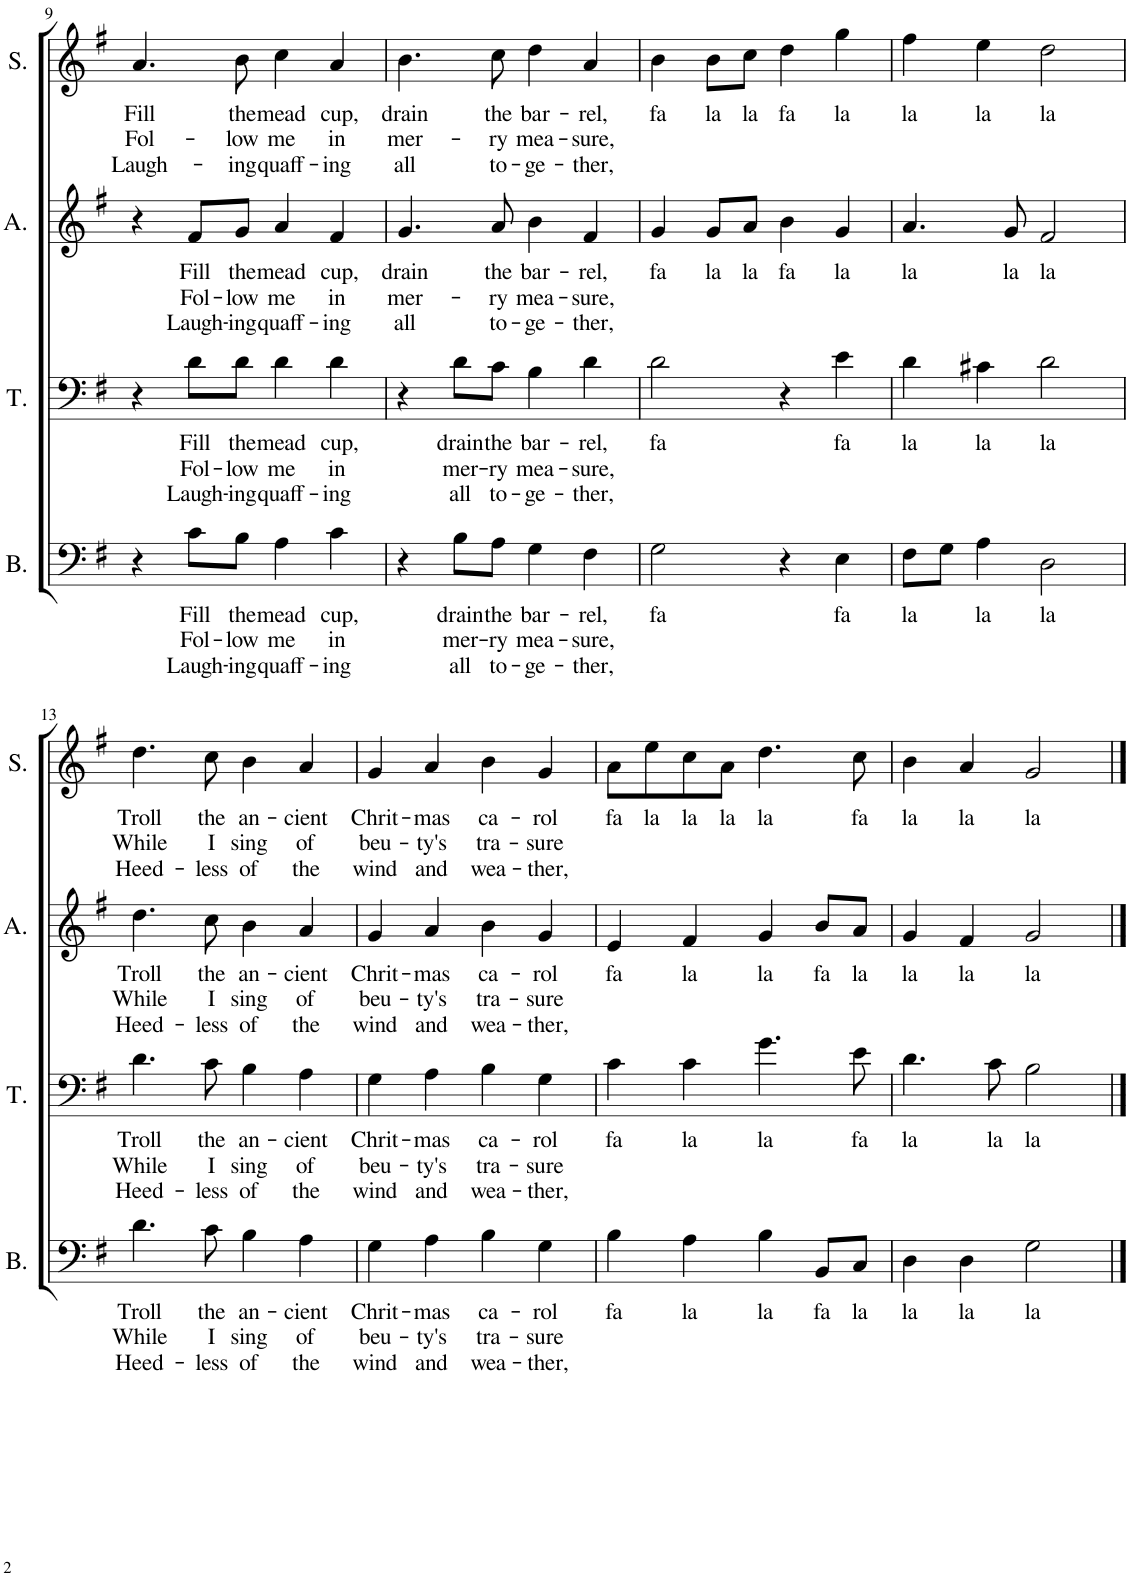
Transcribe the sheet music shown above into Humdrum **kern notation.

**kern	**text	**text	**text	**kern	**text	**text	**text	**kern	**text	**text	**text	**kern	**text	**text	**text
*part4	*part4	*part4	*part4	*part3	*part3	*part3	*part3	*part2	*part2	*part2	*part2	*part1	*part1	*part1	*part1
*staff4	*staff4	*staff4	*staff4	*staff3	*staff3	*staff3	*staff3	*staff2	*staff2	*staff2	*staff2	*staff1	*staff1	*staff1	*staff1
*I"Bass	*	*	*	*I"Tenor	*	*	*	*I"Alto	*	*	*	*I"Soprano	*	*	*
*I'B.	*	*	*	*I'T.	*	*	*	*I'A.	*	*	*	*I'S.	*	*	*
!!LO:PB:g=z
*clefF4	*	*	*	*clefF4	*	*	*	*clefG2	*	*	*	*clefG2	*	*	*
*k[f#]	*	*	*	*k[f#]	*	*	*	*k[f#]	*	*	*	*k[f#]	*	*	*
*M2/2	*	*	*	*M2/2	*	*	*	*M2/2	*	*	*	*M2/2	*	*	*
=9	=9	=9	=9	=9	=9	=9	=9	=9	=9	=9	=9	=9	=9	=9	=9
!	!	!	!	!	!	!	!	!	!	!	!	!	!LO:LY:b	!LO:LY:b	!LO:LY:b
4r	.	.	.	4r	.	.	.	4r	.	.	.	4.a/	Fill	Fol-	Laugh-
!	!LO:LY:b	!LO:LY:b	!LO:LY:b	!	!LO:LY:b	!LO:LY:b	!LO:LY:b	!	!LO:LY:b	!LO:LY:b	!LO:LY:b	!	!	!	!
8c\L	Fill	Fol-	Laugh-	8d\L	Fill	Fol-	Laugh-	8f#/L	Fill	Fol-	Laugh-	.	.	.	.
!	!LO:LY:b	!LO:LY:b	!LO:LY:b	!	!LO:LY:b	!LO:LY:b	!LO:LY:b	!	!LO:LY:b	!LO:LY:b	!LO:LY:b	!	!LO:LY:b	!LO:LY:b	!LO:LY:b
8B\J	the	-low	-ing	8d\J	the	-low	-ing	8g/J	the	-low	-ing	8b\	the	-low	-ing
!	!LO:LY:b	!LO:LY:b	!LO:LY:b	!	!LO:LY:b	!LO:LY:b	!LO:LY:b	!	!LO:LY:b	!LO:LY:b	!LO:LY:b	!	!LO:LY:b	!LO:LY:b	!LO:LY:b
4A\	mead	me	quaff-	4d\	mead	me	quaff-	4a/	mead	me	quaff-	4cc\	mead	me	quaff-
!	!LO:LY:b	!LO:LY:b	!LO:LY:b	!	!LO:LY:b	!LO:LY:b	!LO:LY:b	!	!LO:LY:b	!LO:LY:b	!LO:LY:b	!	!LO:LY:b	!LO:LY:b	!LO:LY:b
4c\	cup,	in	-ing	4d\	cup,	in	-ing	4f#/	cup,	in	-ing	4a/	cup,	in	-ing
=10	=10	=10	=10	=10	=10	=10	=10	=10	=10	=10	=10	=10	=10	=10	=10
!	!	!	!	!	!	!	!	!	!LO:LY:b	!LO:LY:b	!LO:LY:b	!	!LO:LY:b	!LO:LY:b	!LO:LY:b
4r	.	.	.	4r	.	.	.	4.g/	drain	mer-	all	4.b\	drain	mer-	all
!	!LO:LY:b	!LO:LY:b	!LO:LY:b	!	!LO:LY:b	!LO:LY:b	!LO:LY:b	!	!	!	!	!	!	!	!
8B\L	drain	mer-	all	8d\L	drain	mer-	all	.	.	.	.	.	.	.	.
!	!LO:LY:b	!LO:LY:b	!LO:LY:b	!	!LO:LY:b	!LO:LY:b	!LO:LY:b	!	!LO:LY:b	!LO:LY:b	!LO:LY:b	!	!LO:LY:b	!LO:LY:b	!LO:LY:b
8A\J	the	-ry	to-	8c\J	the	-ry	to-	8a/	the	-ry	to-	8cc\	the	-ry	to-
!	!LO:LY:b	!LO:LY:b	!LO:LY:b	!	!LO:LY:b	!LO:LY:b	!LO:LY:b	!	!LO:LY:b	!LO:LY:b	!LO:LY:b	!	!LO:LY:b	!LO:LY:b	!LO:LY:b
4G\	bar-	mea-	-ge-	4B\	bar-	mea-	-ge-	4b\	bar-	mea-	-ge-	4dd\	bar-	mea-	-ge-
!	!LO:LY:b	!LO:LY:b	!LO:LY:b	!	!LO:LY:b	!LO:LY:b	!LO:LY:b	!	!LO:LY:b	!LO:LY:b	!LO:LY:b	!	!LO:LY:b	!LO:LY:b	!LO:LY:b
4F#\	-rel,	-sure,	-ther,	4d\	-rel,	-sure,	-ther,	4f#/	-rel,	-sure,	-ther,	4a/	-rel,	-sure,	-ther,
=11	=11	=11	=11	=11	=11	=11	=11	=11	=11	=11	=11	=11	=11	=11	=11
!	!LO:LY:b	!	!	!	!LO:LY:b	!	!	!	!LO:LY:b	!	!	!	!LO:LY:b	!	!
2G\	fa	.	.	2d\	fa	.	.	4g/	fa	.	.	4b\	fa	.	.
!	!	!	!	!	!	!	!	!	!LO:LY:b	!	!	!	!LO:LY:b	!	!
.	.	.	.	.	.	.	.	8g/L	la	.	.	8b\L	la	.	.
!	!	!	!	!	!	!	!	!	!LO:LY:b	!	!	!	!LO:LY:b	!	!
.	.	.	.	.	.	.	.	8a/J	la	.	.	8cc\J	la	.	.
!	!	!	!	!	!	!	!	!	!LO:LY:b	!	!	!	!LO:LY:b	!	!
4r	.	.	.	4r	.	.	.	4b\	fa	.	.	4dd\	fa	.	.
!	!LO:LY:b	!	!	!	!LO:LY:b	!	!	!	!LO:LY:b	!	!	!	!LO:LY:b	!	!
4E\	fa	.	.	4e\	fa	.	.	4g/	la	.	.	4gg\	la	.	.
=12	=12	=12	=12	=12	=12	=12	=12	=12	=12	=12	=12	=12	=12	=12	=12
!	!LO:LY:b	!	!	!	!LO:LY:b	!	!	!	!LO:LY:b	!	!	!	!LO:LY:b	!	!
8F#\L	la	.	.	4d\	la	.	.	4.a/	la	.	.	4ff#\	la	.	.
8G\J	.	.	.	.	.	.	.	.	.	.	.	.	.	.	.
!	!LO:LY:b	!	!	!	!LO:LY:b	!	!	!	!	!	!	!	!LO:LY:b	!	!
4A\	la	.	.	4c#X\	la	.	.	.	.	.	.	4ee\	la	.	.
!	!	!	!	!	!	!	!	!	!LO:LY:b	!	!	!	!	!	!
.	.	.	.	.	.	.	.	8g/	la	.	.	.	.	.	.
!	!LO:LY:b	!	!	!	!LO:LY:b	!	!	!	!LO:LY:b	!	!	!	!LO:LY:b	!	!
2D\	la	.	.	2d\	la	.	.	2f#/	la	.	.	2dd\	la	.	.
!!LO:LB:g=z
=13	=13	=13	=13	=13	=13	=13	=13	=13	=13	=13	=13	=13	=13	=13	=13
!	!LO:LY:b	!LO:LY:b	!LO:LY:b	!	!LO:LY:b	!LO:LY:b	!LO:LY:b	!	!LO:LY:b	!LO:LY:b	!LO:LY:b	!	!LO:LY:b	!LO:LY:b	!LO:LY:b
4.d\	Troll	While	Heed-	4.d\	Troll	While	Heed-	4.dd\	Troll	While	Heed-	4.dd\	Troll	While	Heed-
!	!LO:LY:b	!LO:LY:b	!LO:LY:b	!	!LO:LY:b	!LO:LY:b	!LO:LY:b	!	!LO:LY:b	!LO:LY:b	!LO:LY:b	!	!LO:LY:b	!LO:LY:b	!LO:LY:b
8c\	the	I	-less	8c\	the	I	-less	8cc\	the	I	-less	8cc\	the	I	-less
!	!LO:LY:b	!LO:LY:b	!LO:LY:b	!	!LO:LY:b	!LO:LY:b	!LO:LY:b	!	!LO:LY:b	!LO:LY:b	!LO:LY:b	!	!LO:LY:b	!LO:LY:b	!LO:LY:b
4B\	an-	sing	of	4B\	an-	sing	of	4b\	an-	sing	of	4b\	an-	sing	of
!	!LO:LY:b	!LO:LY:b	!LO:LY:b	!	!LO:LY:b	!LO:LY:b	!LO:LY:b	!	!LO:LY:b	!LO:LY:b	!LO:LY:b	!	!LO:LY:b	!LO:LY:b	!LO:LY:b
4A\	-cient	of	the	4A\	-cient	of	the	4a/	-cient	of	the	4a/	-cient	of	the
=14	=14	=14	=14	=14	=14	=14	=14	=14	=14	=14	=14	=14	=14	=14	=14
!	!LO:LY:b	!LO:LY:b	!LO:LY:b	!	!LO:LY:b	!LO:LY:b	!LO:LY:b	!	!LO:LY:b	!LO:LY:b	!LO:LY:b	!	!LO:LY:b	!LO:LY:b	!LO:LY:b
4G\	Chrit-	beu-	wind	4G\	Chrit-	beu-	wind	4g/	Chrit-	beu-	wind	4g/	Chrit-	beu-	wind
!	!LO:LY:b	!LO:LY:b	!LO:LY:b	!	!LO:LY:b	!LO:LY:b	!LO:LY:b	!	!LO:LY:b	!LO:LY:b	!LO:LY:b	!	!LO:LY:b	!LO:LY:b	!LO:LY:b
4A\	-mas	-ty's	and	4A\	-mas	-ty's	and	4a/	-mas	-ty's	and	4a/	-mas	-ty's	and
!	!LO:LY:b	!LO:LY:b	!LO:LY:b	!	!LO:LY:b	!LO:LY:b	!LO:LY:b	!	!LO:LY:b	!LO:LY:b	!LO:LY:b	!	!LO:LY:b	!LO:LY:b	!LO:LY:b
4B\	ca-	tra-	wea-	4B\	ca-	tra-	wea-	4b\	ca-	tra-	wea-	4b\	ca-	tra-	wea-
!	!LO:LY:b	!LO:LY:b	!LO:LY:b	!	!LO:LY:b	!LO:LY:b	!LO:LY:b	!	!LO:LY:b	!LO:LY:b	!LO:LY:b	!	!LO:LY:b	!LO:LY:b	!LO:LY:b
4G\	-rol	-sure	-ther,	4G\	-rol	-sure	-ther,	4g/	-rol	-sure	-ther,	4g/	-rol	-sure	-ther,
=15	=15	=15	=15	=15	=15	=15	=15	=15	=15	=15	=15	=15	=15	=15	=15
!	!LO:LY:b	!	!	!	!LO:LY:b	!	!	!	!LO:LY:b	!	!	!	!LO:LY:b	!	!
4B\	fa	.	.	4c\	fa	.	.	4e/	fa	.	.	8a\L	fa	.	.
!	!	!	!	!	!	!	!	!	!	!	!	!	!LO:LY:b	!	!
.	.	.	.	.	.	.	.	.	.	.	.	8ee\	la	.	.
!	!LO:LY:b	!	!	!	!LO:LY:b	!	!	!	!LO:LY:b	!	!	!	!LO:LY:b	!	!
4A\	la	.	.	4c\	la	.	.	4f#/	la	.	.	8cc\	la	.	.
!	!	!	!	!	!	!	!	!	!	!	!	!	!LO:LY:b	!	!
.	.	.	.	.	.	.	.	.	.	.	.	8a\J	la	.	.
!	!LO:LY:b	!	!	!	!LO:LY:b	!	!	!	!LO:LY:b	!	!	!	!LO:LY:b	!	!
4B\	la	.	.	4.g\	la	.	.	4g/	la	.	.	4.dd\	la	.	.
!	!LO:LY:b	!	!	!	!	!	!	!	!LO:LY:b	!	!	!	!	!	!
8BB/L	fa	.	.	.	.	.	.	8b/L	fa	.	.	.	.	.	.
!	!LO:LY:b	!	!	!	!LO:LY:b	!	!	!	!LO:LY:b	!	!	!	!LO:LY:b	!	!
8C/J	la	.	.	8e\	fa	.	.	8a/J	la	.	.	8cc\	fa	.	.
=16	=16	=16	=16	=16	=16	=16	=16	=16	=16	=16	=16	=16	=16	=16	=16
!	!LO:LY:b	!	!	!	!LO:LY:b	!	!	!	!LO:LY:b	!	!	!	!LO:LY:b	!	!
4D\	la	.	.	4.d\	la	.	.	4g/	la	.	.	4b\	la	.	.
!	!LO:LY:b	!	!	!	!	!	!	!	!LO:LY:b	!	!	!	!LO:LY:b	!	!
4D\	la	.	.	.	.	.	.	4f#/	la	.	.	4a/	la	.	.
!	!	!	!	!	!LO:LY:b	!	!	!	!	!	!	!	!	!	!
.	.	.	.	8c\	la	.	.	.	.	.	.	.	.	.	.
!	!LO:LY:b	!	!	!	!LO:LY:b	!	!	!	!LO:LY:b	!	!	!	!LO:LY:b	!	!
2G\	la	.	.	2B\	la	.	.	2g/	la	.	.	2g/	la	.	.
==	==	==	==	==	==	==	==	==	==	==	==	==	==	==	==
*-	*-	*-	*-	*-	*-	*-	*-	*-	*-	*-	*-	*-	*-	*-	*-
